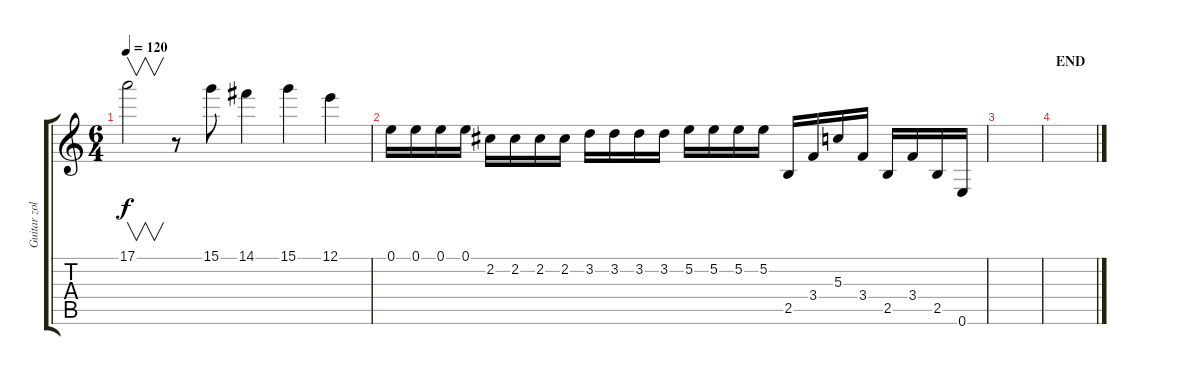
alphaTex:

\track ("Guitar zolo2" "Guitar zol") {instrument distortionguitar}
\staff {score tabs}
\tuning (E4 B3 G3 D3 A2 E2) {hide}
\ts (6 4)
\tempo 120
\clef g2
\ks c
17.1.2{v dy f} r.8 15.1.8 14.1.4 15.1.4 12.1.4 |
0.1.16 0.1.16 0.1.16 0.1.16 2.2.16 2.2.16 2.2.16 2.2.16 3.2.16 3.2.16 3.2.16 3.2.16 5.2.16 5.2.16 5.2.16 5.2.16 2.5.16 3.4.16 5.3.16 3.4.16 2.5.16 3.4.16 2.5.16 0.6.16 |
|
\section ("" "END")
